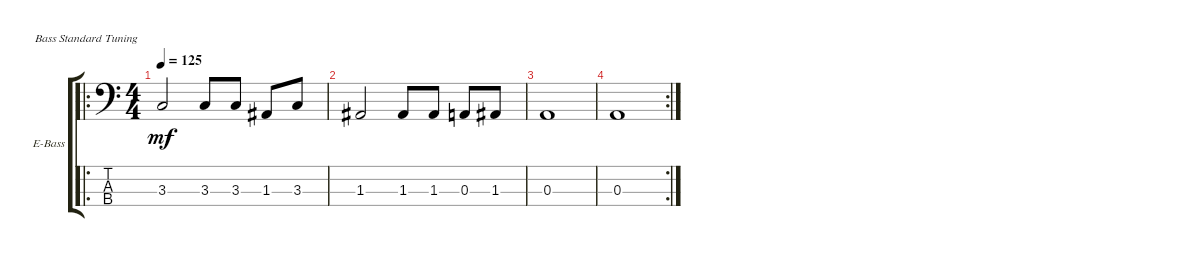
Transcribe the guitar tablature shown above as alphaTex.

\defaultSystemsLayout 4
\bracketExtendMode groupsimilarinstruments
\firstSystemTrackNameOrientation horizontal
\otherSystemsTrackNameOrientation horizontal
\track ("Electric Bass" "E-Bass") {instrument electricbassfinger}
\staff {score tabs}
\tuning (G2 D2 A1 E1)
\ro
\ts (4 4)
\tempo 125
\clef f4
\ks c
3.3.2{dy mf} 3.3.8 3.3.8 1.3.8 3.3.8 |
1.3.2 1.3.8 1.3.8 0.3.8 1.3.8 |
0.3.1 |
\rc 2
0.3.1
